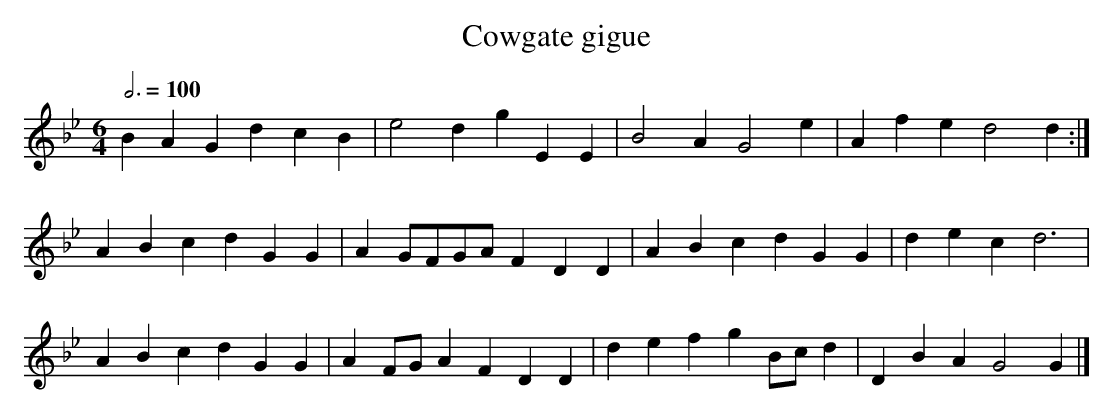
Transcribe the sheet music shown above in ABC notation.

X:1
T:Cowgate gigue
M:6/4
L:1/4
Q:3/4=100
K:G Minor
BAG dcB|e2d       gEE|B2A G2e   |Afe d2d:|
ABc dGG|AG/F/G/A/ FDD|ABc dGG   |dec d3  |
ABc dGG|AF/G/A    FDD|def gB/c/d|DBA G2G|]
